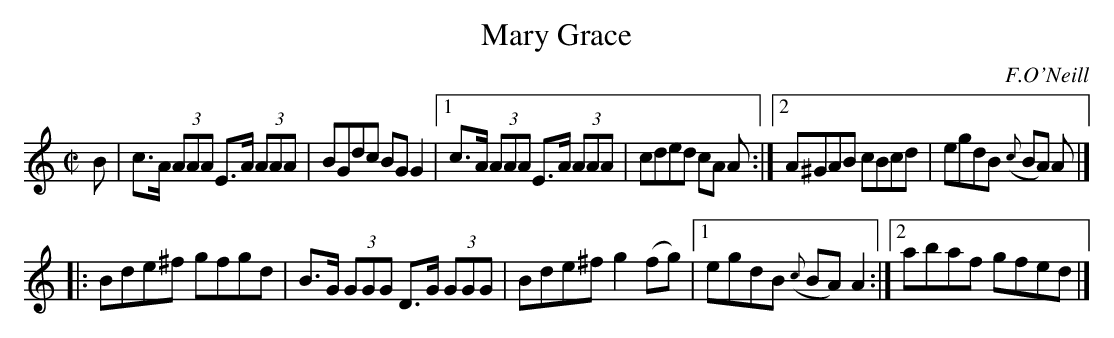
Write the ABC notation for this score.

X:1
T: Mary Grace
O: F.O'Neill
M: C|
L: 1/8
K: Am	% and G
B \
| c>A (3AAA E>A (3AAA | BGdc BGG2 |\
[1 c>A (3AAA E>A (3AAA | cded cA A :|\
[2 A^GAB cBcd | egdB ({c}BA) A |]
|: Bde^f gfgd | B>G (3GGG D>G (3GGG |\
Bde^fg2(fg) |1 egdB ({c}BA)A2 :|2 abaf gfed |]
